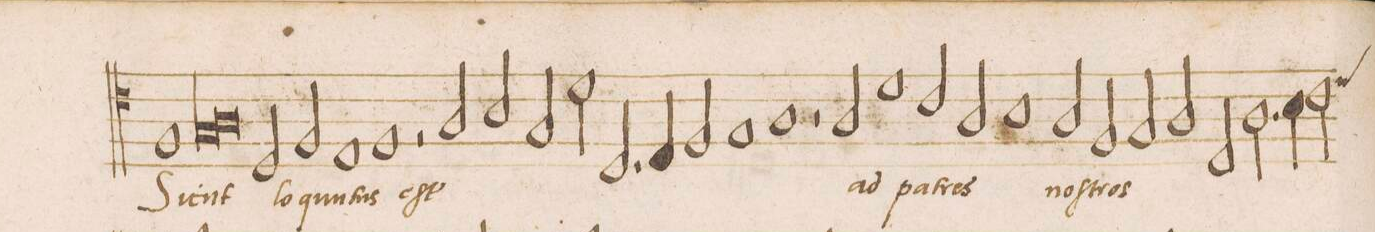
**kern	**text
*I"TENOR	*
*clefC4	*
*k[]	*
*met(c|)	*
*M2/1	*
1F	Si-
*lig	*
1G	-cit
=160	=160
1A	.
*Xlig	*
2D/	lo-
2F/	-qun-
=161	=161
1E	-tus
1F	eſt
=162	=162
*	*ij
2r	.
2A/	Si-
2B/	-cut
2G/	.
=163	=163
2d\	lo-
2.D/	-qun-
4E/	-tus
2F/	.
=164	=164
1G	.
1A	eſt
*	*Xij
=165	=165
2r	.
2A/	ad
1d	pa-
=166	=166
2c/	-tres
2A/	.
1B	.
=167	=167
2A/	no-
2F/	-ſtros
2G/	.
2A/	.
=168	=168
2D/	.
2.A\	.
4B\	.
*custos:d	*
2c\	.
=169	=169
*-	*-
